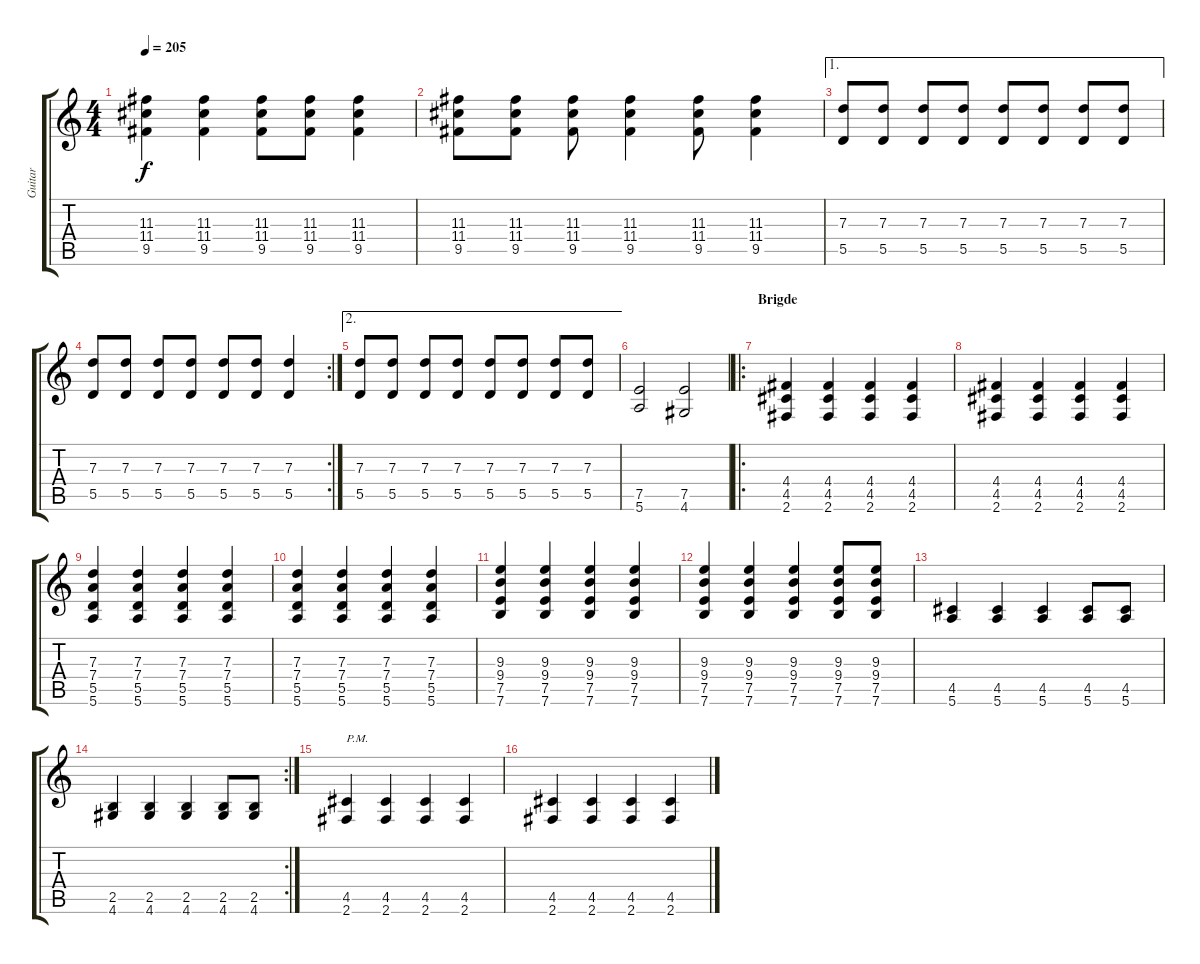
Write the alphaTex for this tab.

\track ("Guitar" "Guitar") {instrument distortionguitar}
\staff {score tabs}
\tuning (E4 B3 G3 D3 A2 E2) {hide}
\ts (4 4)
\tempo 205
\clef g2
\ks c
(11.3 11.4 9.5).4{dy f} (11.3 11.4 9.5).4 (11.3 11.4 9.5).8 (11.3 11.4 9.5).8 (11.3 11.4 9.5).4 |
(11.3 11.4 9.5).8 (11.3 11.4 9.5).8 (11.3 11.4 9.5).8 (11.3 11.4 9.5).4 (11.3 11.4 9.5).8 (11.3 11.4 9.5).4 |
\ae 1
(7.3 5.5).8 (7.3 5.5).8 (7.3 5.5).8 (7.3 5.5).8 (7.3 5.5).8 (7.3 5.5).8 (7.3 5.5).8 (7.3 5.5).8 |
\rc 2
(7.3 5.5).8 (7.3 5.5).8 (7.3 5.5).8 (7.3 5.5).8 (7.3 5.5).8 (7.3 5.5).8 (7.3 5.5).4 |
\ae 2
(7.3 5.5).8 (7.3 5.5).8 (7.3 5.5).8 (7.3 5.5).8 (7.3 5.5).8 (7.3 5.5).8 (7.3 5.5).8 (7.3 5.5).8 |
(7.5 5.6).2 (7.5 4.6).2 |
\ro
\section ("" "Brigde")
(4.4 4.5 2.6).4 (4.4 4.5 2.6).4 (4.4 4.5 2.6).4 (4.4 4.5 2.6).4 |
(4.4 4.5 2.6).4 (4.4 4.5 2.6).4 (4.4 4.5 2.6).4 (4.4 4.5 2.6).4 |
(7.3 7.4 5.5 5.6).4 (7.3 7.4 5.5 5.6).4 (7.3 7.4 5.5 5.6).4 (7.3 7.4 5.5 5.6).4 |
(7.3 7.4 5.5 5.6).4 (7.3 7.4 5.5 5.6).4 (7.3 7.4 5.5 5.6).4 (7.3 7.4 5.5 5.6).4 |
(9.3 9.4 7.5 7.6).4 (9.3 9.4 7.5 7.6).4 (9.3 9.4 7.5 7.6).4 (9.3 9.4 7.5 7.6).4 |
(9.3 9.4 7.5 7.6).4 (9.3 9.4 7.5 7.6).4 (9.3 9.4 7.5 7.6).4 (9.3 9.4 7.5 7.6).8 (9.3 9.4 7.5 7.6).8 |
(4.5 5.6).4 (4.5 5.6).4 (4.5 5.6).4 (4.5 5.6).8 (4.5 5.6).8 |
\rc 2
(2.5 4.6).4 (2.5 4.6).4 (2.5 4.6).4 (2.5 4.6).8 (2.5 4.6).8 |
(4.5 2.6).4{txt "P.M."} (4.5 2.6).4 (4.5 2.6).4 (4.5 2.6).4 |
(4.5 2.6).4 (4.5 2.6).4 (4.5 2.6).4 (4.5 2.6).4
